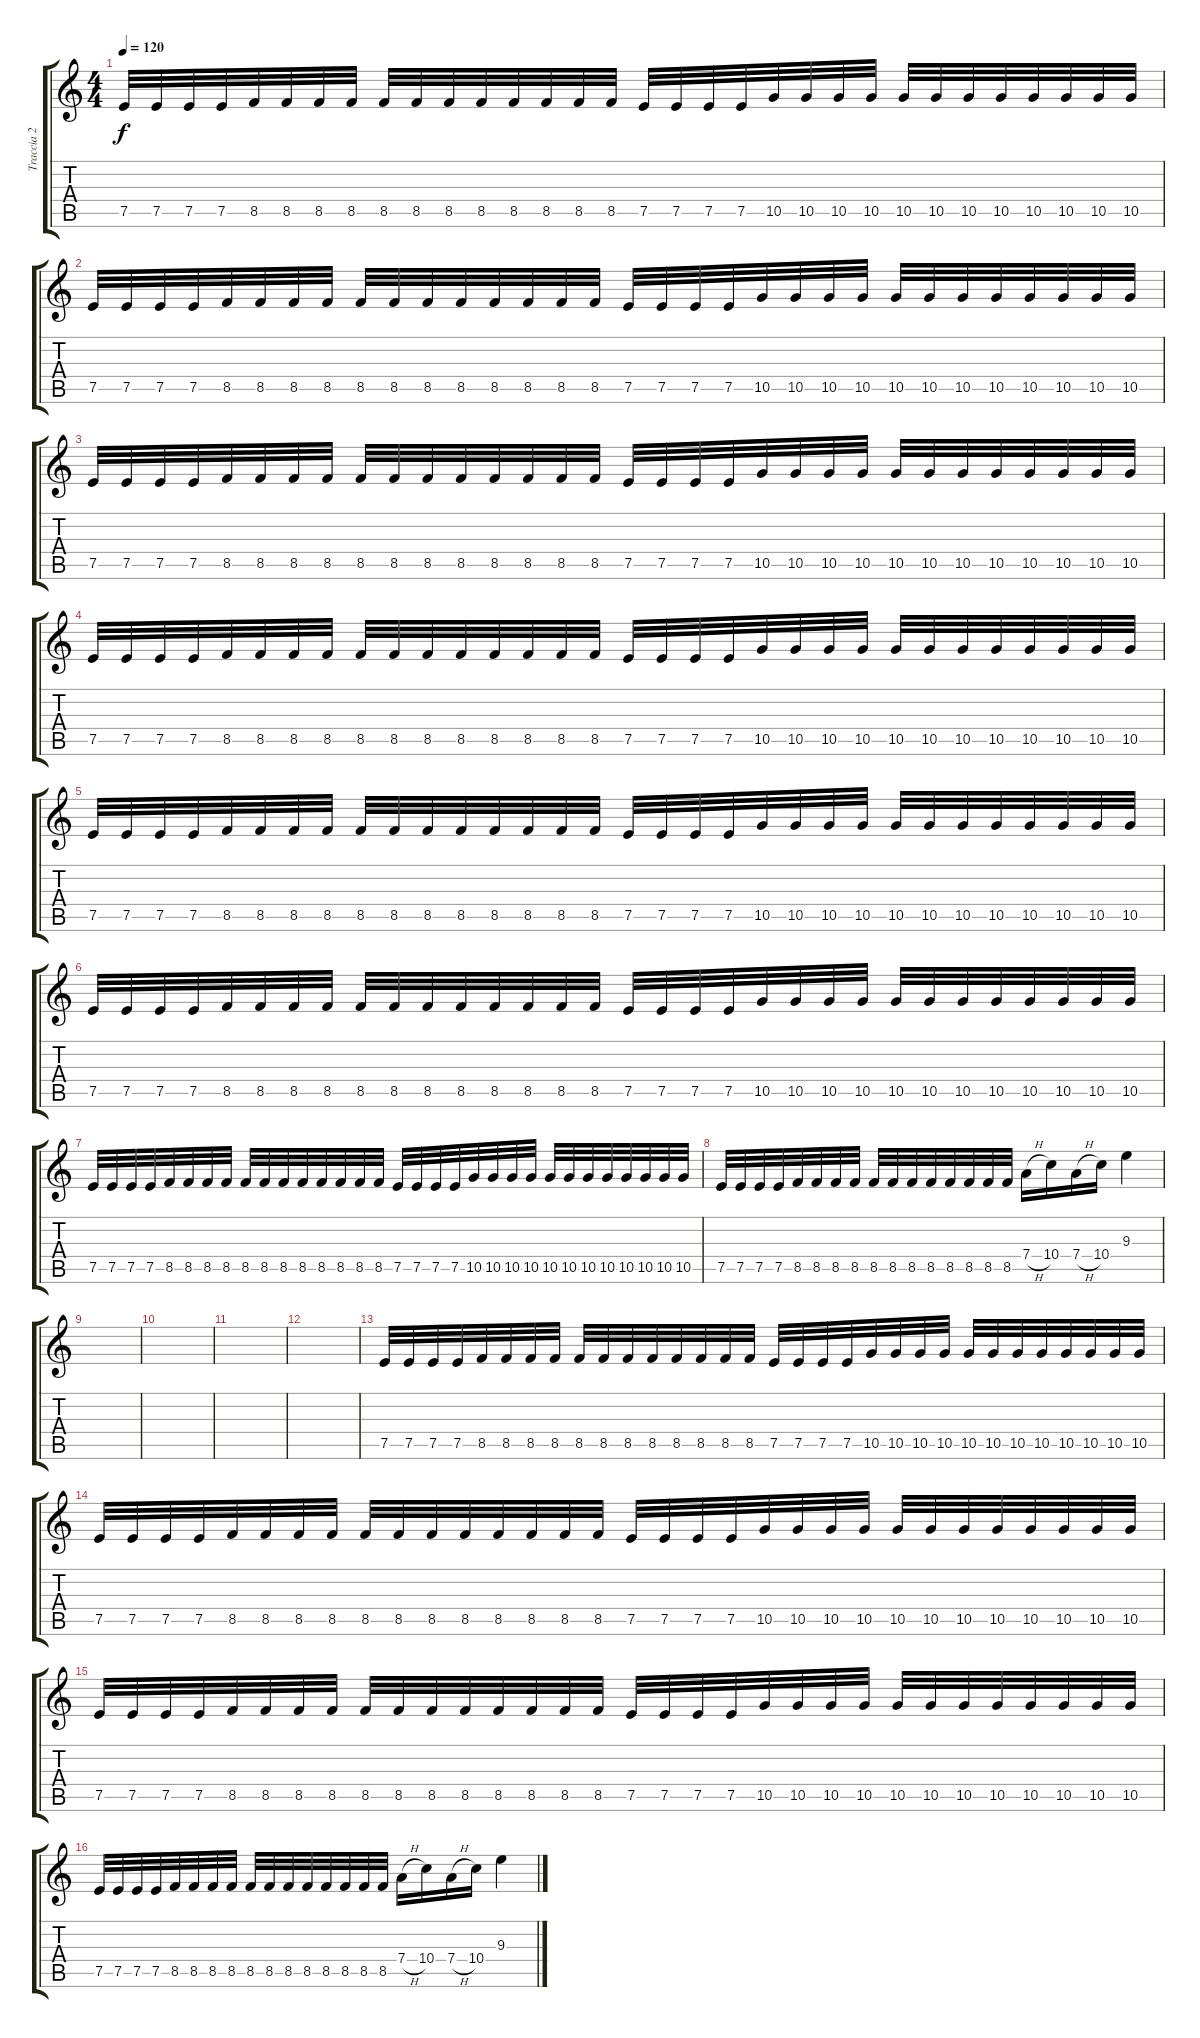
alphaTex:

\track ("Traccia 2" "Traccia 2") {instrument distortionguitar}
\staff {score tabs}
\tuning (E4 B3 G3 D3 A2 E2) {hide}
\ts (4 4)
\tempo 120
\clef g2
\ks c
7.5.32{dy f} 7.5.32 7.5.32 7.5.32 8.5.32 8.5.32 8.5.32 8.5.32 8.5.32 8.5.32 8.5.32 8.5.32 8.5.32 8.5.32 8.5.32 8.5.32 7.5.32 7.5.32 7.5.32 7.5.32 10.5.32 10.5.32 10.5.32 10.5.32 10.5.32 10.5.32 10.5.32 10.5.32 10.5.32 10.5.32 10.5.32 10.5.32 |
7.5.32 7.5.32 7.5.32 7.5.32 8.5.32 8.5.32 8.5.32 8.5.32 8.5.32 8.5.32 8.5.32 8.5.32 8.5.32 8.5.32 8.5.32 8.5.32 7.5.32 7.5.32 7.5.32 7.5.32 10.5.32 10.5.32 10.5.32 10.5.32 10.5.32 10.5.32 10.5.32 10.5.32 10.5.32 10.5.32 10.5.32 10.5.32 |
7.5.32 7.5.32 7.5.32 7.5.32 8.5.32 8.5.32 8.5.32 8.5.32 8.5.32 8.5.32 8.5.32 8.5.32 8.5.32 8.5.32 8.5.32 8.5.32 7.5.32 7.5.32 7.5.32 7.5.32 10.5.32 10.5.32 10.5.32 10.5.32 10.5.32 10.5.32 10.5.32 10.5.32 10.5.32 10.5.32 10.5.32 10.5.32 |
7.5.32 7.5.32 7.5.32 7.5.32 8.5.32 8.5.32 8.5.32 8.5.32 8.5.32 8.5.32 8.5.32 8.5.32 8.5.32 8.5.32 8.5.32 8.5.32 7.5.32 7.5.32 7.5.32 7.5.32 10.5.32 10.5.32 10.5.32 10.5.32 10.5.32 10.5.32 10.5.32 10.5.32 10.5.32 10.5.32 10.5.32 10.5.32 |
7.5.32 7.5.32 7.5.32 7.5.32 8.5.32 8.5.32 8.5.32 8.5.32 8.5.32 8.5.32 8.5.32 8.5.32 8.5.32 8.5.32 8.5.32 8.5.32 7.5.32 7.5.32 7.5.32 7.5.32 10.5.32 10.5.32 10.5.32 10.5.32 10.5.32 10.5.32 10.5.32 10.5.32 10.5.32 10.5.32 10.5.32 10.5.32 |
7.5.32 7.5.32 7.5.32 7.5.32 8.5.32 8.5.32 8.5.32 8.5.32 8.5.32 8.5.32 8.5.32 8.5.32 8.5.32 8.5.32 8.5.32 8.5.32 7.5.32 7.5.32 7.5.32 7.5.32 10.5.32 10.5.32 10.5.32 10.5.32 10.5.32 10.5.32 10.5.32 10.5.32 10.5.32 10.5.32 10.5.32 10.5.32 |
7.5.32 7.5.32 7.5.32 7.5.32 8.5.32 8.5.32 8.5.32 8.5.32 8.5.32 8.5.32 8.5.32 8.5.32 8.5.32 8.5.32 8.5.32 8.5.32 7.5.32 7.5.32 7.5.32 7.5.32 10.5.32 10.5.32 10.5.32 10.5.32 10.5.32 10.5.32 10.5.32 10.5.32 10.5.32 10.5.32 10.5.32 10.5.32 |
7.5.32 7.5.32 7.5.32 7.5.32 8.5.32 8.5.32 8.5.32 8.5.32 8.5.32 8.5.32 8.5.32 8.5.32 8.5.32 8.5.32 8.5.32 8.5.32 7.4{h}.16 10.4.16 7.4{h}.16 10.4.16 9.3.4 |
|
|
|
|
7.5.32 7.5.32 7.5.32 7.5.32 8.5.32 8.5.32 8.5.32 8.5.32 8.5.32 8.5.32 8.5.32 8.5.32 8.5.32 8.5.32 8.5.32 8.5.32 7.5.32 7.5.32 7.5.32 7.5.32 10.5.32 10.5.32 10.5.32 10.5.32 10.5.32 10.5.32 10.5.32 10.5.32 10.5.32 10.5.32 10.5.32 10.5.32 |
7.5.32 7.5.32 7.5.32 7.5.32 8.5.32 8.5.32 8.5.32 8.5.32 8.5.32 8.5.32 8.5.32 8.5.32 8.5.32 8.5.32 8.5.32 8.5.32 7.5.32 7.5.32 7.5.32 7.5.32 10.5.32 10.5.32 10.5.32 10.5.32 10.5.32 10.5.32 10.5.32 10.5.32 10.5.32 10.5.32 10.5.32 10.5.32 |
7.5.32 7.5.32 7.5.32 7.5.32 8.5.32 8.5.32 8.5.32 8.5.32 8.5.32 8.5.32 8.5.32 8.5.32 8.5.32 8.5.32 8.5.32 8.5.32 7.5.32 7.5.32 7.5.32 7.5.32 10.5.32 10.5.32 10.5.32 10.5.32 10.5.32 10.5.32 10.5.32 10.5.32 10.5.32 10.5.32 10.5.32 10.5.32 |
7.5.32 7.5.32 7.5.32 7.5.32 8.5.32 8.5.32 8.5.32 8.5.32 8.5.32 8.5.32 8.5.32 8.5.32 8.5.32 8.5.32 8.5.32 8.5.32 7.4{h}.16 10.4.16 7.4{h}.16 10.4.16 9.3.4
